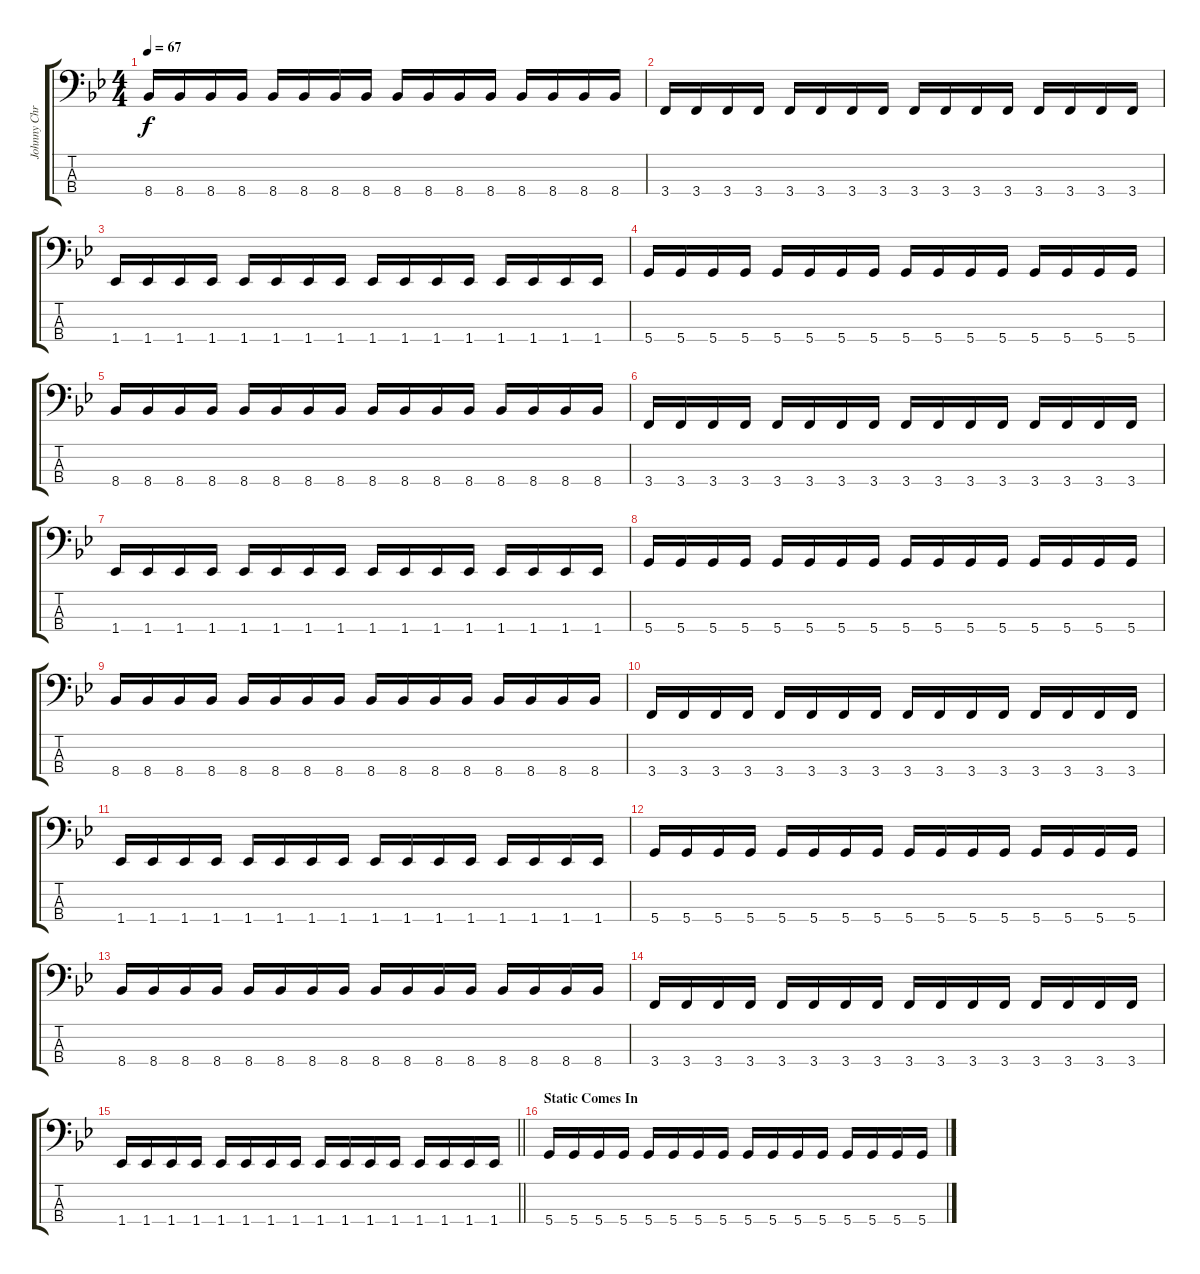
\track ("Johnny Christ" "Johnny Chr") {instrument electricbassfinger}
\staff {score tabs}
\tuning (G2 D2 A1 D1) {hide}
\ts (4 4)
\tempo 67
\clef f4
\ks bb
8.4.16{dy f} 8.4.16 8.4.16 8.4.16 8.4.16 8.4.16 8.4.16 8.4.16 8.4.16 8.4.16 8.4.16 8.4.16 8.4.16 8.4.16 8.4.16 8.4.16 |
3.4.16 3.4.16 3.4.16 3.4.16 3.4.16 3.4.16 3.4.16 3.4.16 3.4.16 3.4.16 3.4.16 3.4.16 3.4.16 3.4.16 3.4.16 3.4.16 |
1.4.16 1.4.16 1.4.16 1.4.16 1.4.16 1.4.16 1.4.16 1.4.16 1.4.16 1.4.16 1.4.16 1.4.16 1.4.16 1.4.16 1.4.16 1.4.16 |
5.4.16 5.4.16 5.4.16 5.4.16 5.4.16 5.4.16 5.4.16 5.4.16 5.4.16 5.4.16 5.4.16 5.4.16 5.4.16 5.4.16 5.4.16 5.4.16 |
8.4.16 8.4.16 8.4.16 8.4.16 8.4.16 8.4.16 8.4.16 8.4.16 8.4.16 8.4.16 8.4.16 8.4.16 8.4.16 8.4.16 8.4.16 8.4.16 |
3.4.16 3.4.16 3.4.16 3.4.16 3.4.16 3.4.16 3.4.16 3.4.16 3.4.16 3.4.16 3.4.16 3.4.16 3.4.16 3.4.16 3.4.16 3.4.16 |
1.4.16 1.4.16 1.4.16 1.4.16 1.4.16 1.4.16 1.4.16 1.4.16 1.4.16 1.4.16 1.4.16 1.4.16 1.4.16 1.4.16 1.4.16 1.4.16 |
5.4.16 5.4.16 5.4.16 5.4.16 5.4.16 5.4.16 5.4.16 5.4.16 5.4.16 5.4.16 5.4.16 5.4.16 5.4.16 5.4.16 5.4.16 5.4.16 |
8.4.16 8.4.16 8.4.16 8.4.16 8.4.16 8.4.16 8.4.16 8.4.16 8.4.16 8.4.16 8.4.16 8.4.16 8.4.16 8.4.16 8.4.16 8.4.16 |
3.4.16 3.4.16 3.4.16 3.4.16 3.4.16 3.4.16 3.4.16 3.4.16 3.4.16 3.4.16 3.4.16 3.4.16 3.4.16 3.4.16 3.4.16 3.4.16 |
1.4.16 1.4.16 1.4.16 1.4.16 1.4.16 1.4.16 1.4.16 1.4.16 1.4.16 1.4.16 1.4.16 1.4.16 1.4.16 1.4.16 1.4.16 1.4.16 |
5.4.16 5.4.16 5.4.16 5.4.16 5.4.16 5.4.16 5.4.16 5.4.16 5.4.16 5.4.16 5.4.16 5.4.16 5.4.16 5.4.16 5.4.16 5.4.16 |
8.4.16 8.4.16 8.4.16 8.4.16 8.4.16 8.4.16 8.4.16 8.4.16 8.4.16 8.4.16 8.4.16 8.4.16 8.4.16 8.4.16 8.4.16 8.4.16 |
3.4.16 3.4.16 3.4.16 3.4.16 3.4.16 3.4.16 3.4.16 3.4.16 3.4.16 3.4.16 3.4.16 3.4.16 3.4.16 3.4.16 3.4.16 3.4.16 |
\barLineRight lightlight
1.4.16 1.4.16 1.4.16 1.4.16 1.4.16 1.4.16 1.4.16 1.4.16 1.4.16 1.4.16 1.4.16 1.4.16 1.4.16 1.4.16 1.4.16 1.4.16 |
\section ("" "Static Comes In")
5.4.16{volume 4} 5.4.16 5.4.16 5.4.16 5.4.16 5.4.16 5.4.16 5.4.16 5.4.16 5.4.16 5.4.16 5.4.16 5.4.16 5.4.16 5.4.16 5.4.16
